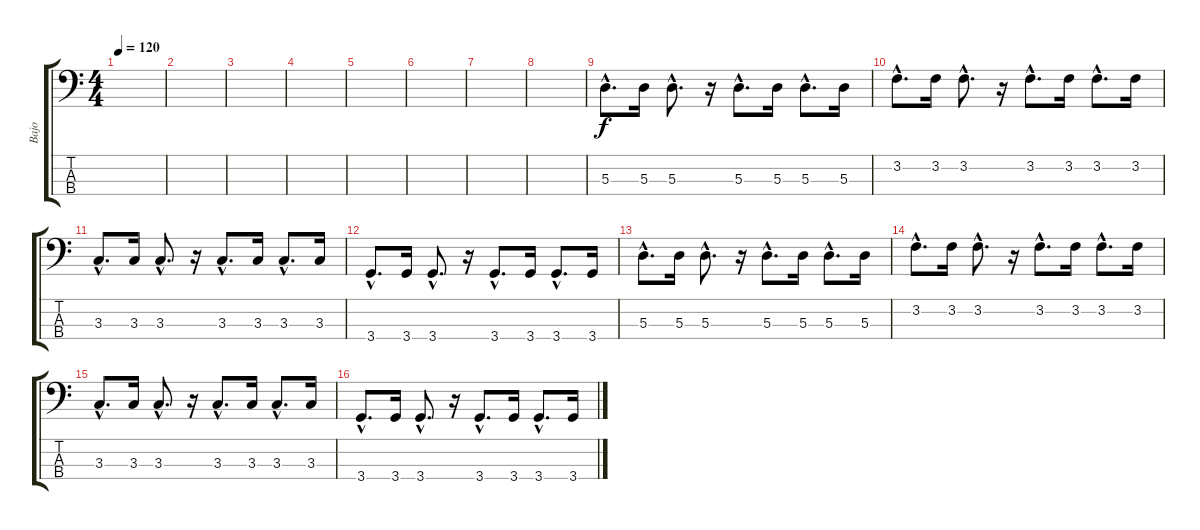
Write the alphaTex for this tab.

\track ("Bajo" "Bajo") {instrument electricbasspick}
\staff {score tabs}
\tuning (G2 D2 A1 E1) {hide}
\ts (4 4)
\tempo 120
\clef f4
\ks c
|
|
|
|
|
|
|
|
5.3{hac}.8{d} 5.3.16 5.3{hac}.8{d} r.16 5.3{hac}.8{d} 5.3.16 5.3{hac}.8{d} 5.3.16 |
3.2{hac}.8{d} 3.2.16 3.2{hac}.8{d} r.16 3.2{hac}.8{d} 3.2.16 3.2{hac}.8{d} 3.2.16 |
3.3{hac}.8{d} 3.3.16 3.3{hac}.8{d} r.16 3.3{hac}.8{d} 3.3.16 3.3{hac}.8{d} 3.3.16 |
3.4{hac}.8{d} 3.4.16 3.4{hac}.8{d} r.16 3.4{hac}.8{d} 3.4.16 3.4{hac}.8{d} 3.4.16 |
5.3{hac}.8{d} 5.3.16 5.3{hac}.8{d} r.16 5.3{hac}.8{d} 5.3.16 5.3{hac}.8{d} 5.3.16 |
3.2{hac}.8{d} 3.2.16 3.2{hac}.8{d} r.16 3.2{hac}.8{d} 3.2.16 3.2{hac}.8{d} 3.2.16 |
3.3{hac}.8{d} 3.3.16 3.3{hac}.8{d} r.16 3.3{hac}.8{d} 3.3.16 3.3{hac}.8{d} 3.3.16 |
3.4{hac}.8{d} 3.4.16 3.4{hac}.8{d} r.16 3.4{hac}.8{d} 3.4.16 3.4{hac}.8{d} 3.4.16
